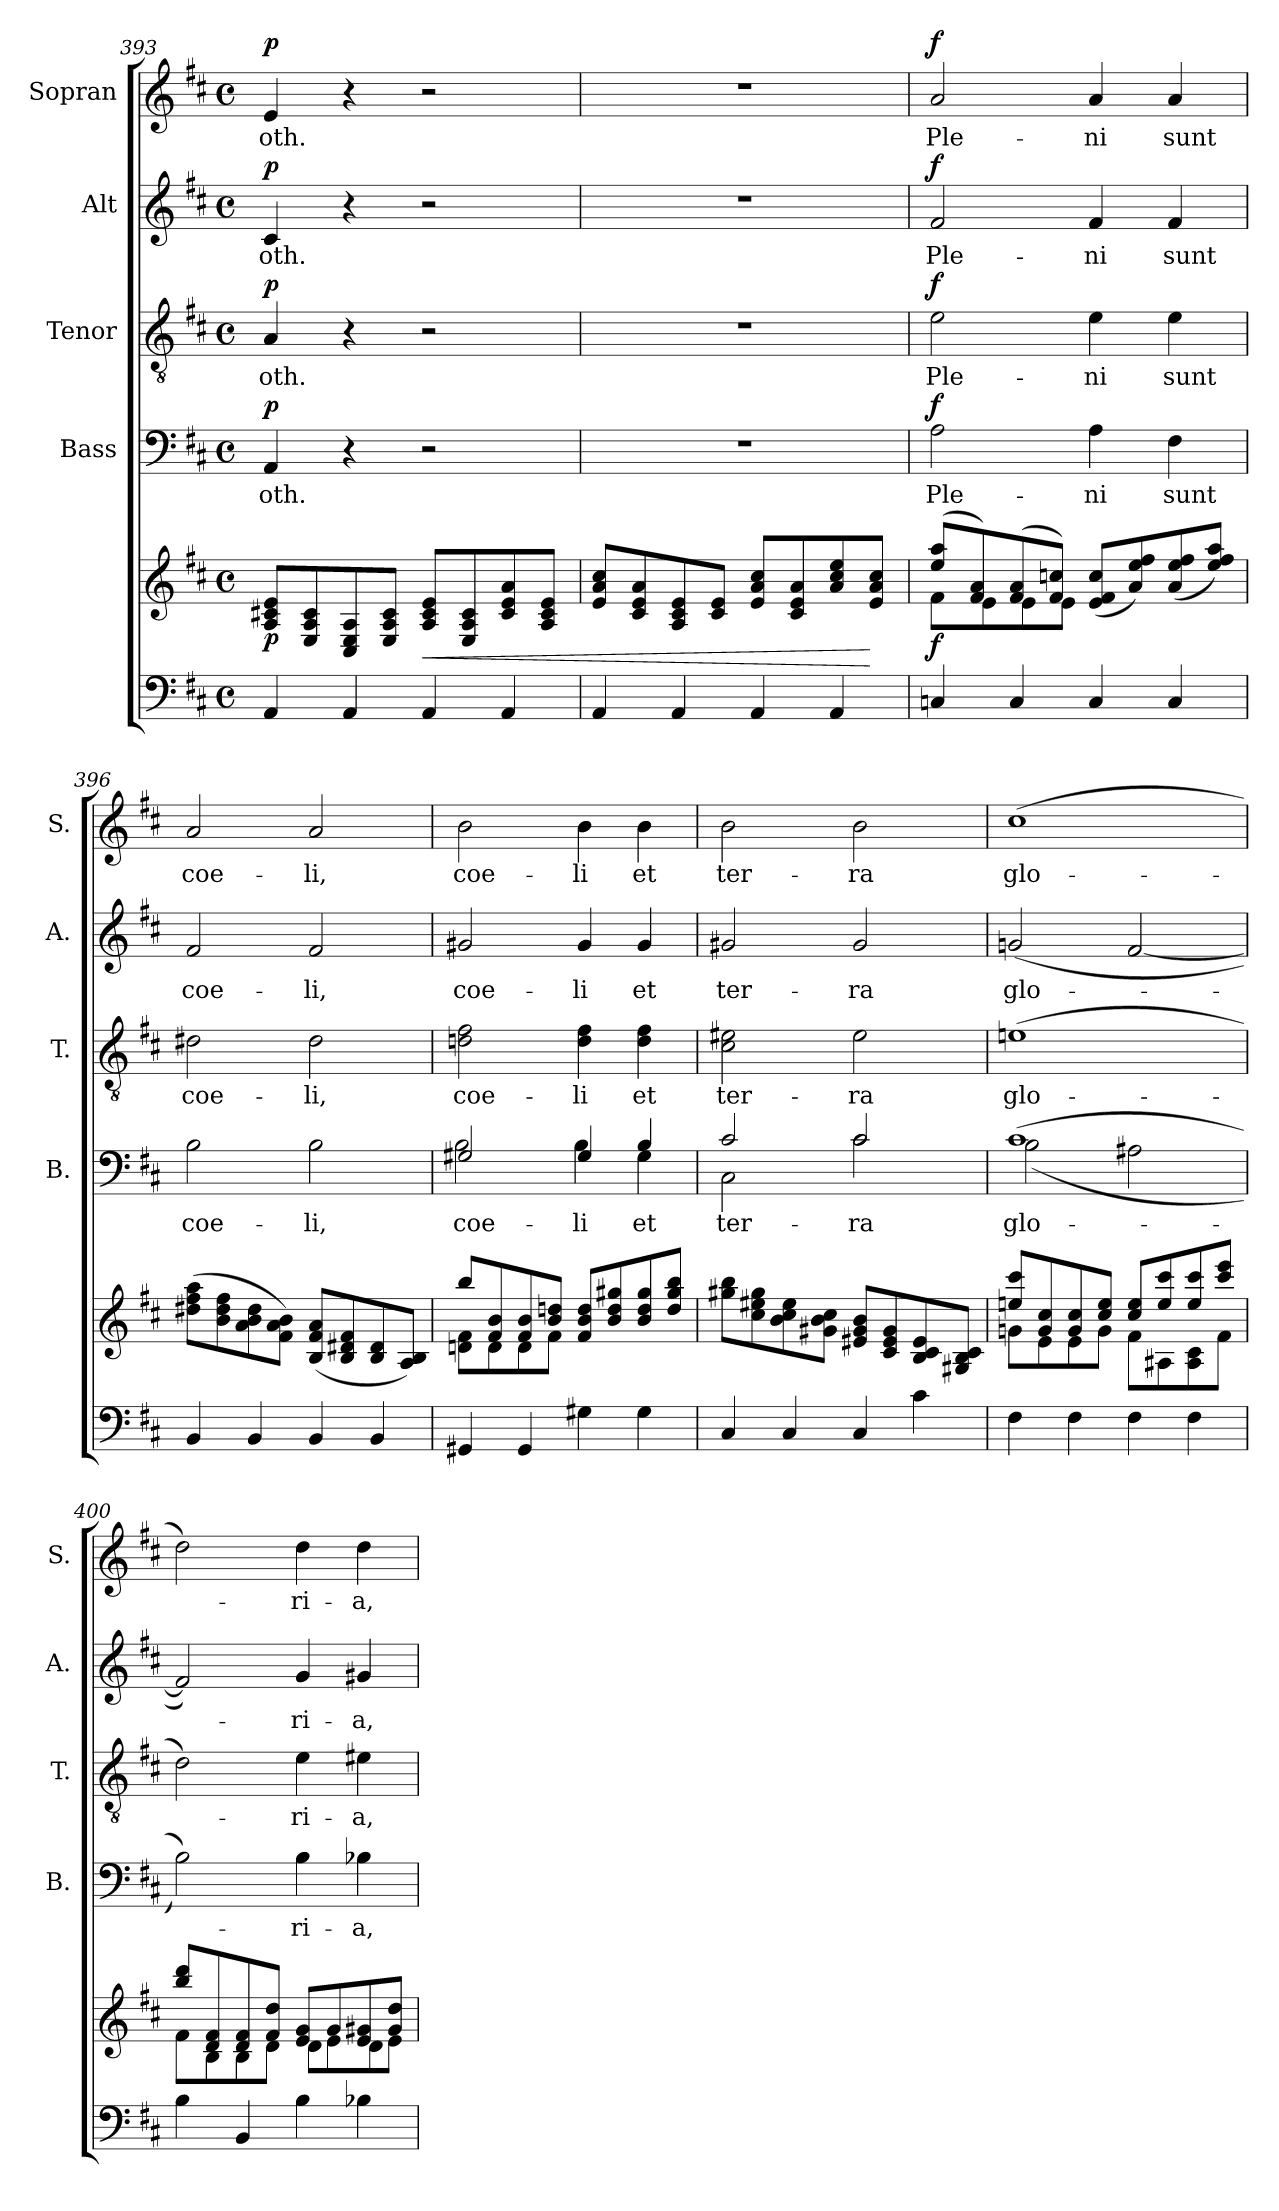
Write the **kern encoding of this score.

**kern	**kern	**dynam	**kern	**text	**dynam	**kern	**text	**dynam	**kern	**text	**dynam	**kern	**text	**dynam
*part5	*part5	*part5	*part4	*part4	*part4	*part3	*part3	*part3	*part2	*part2	*part2	*part1	*part1	*part1
*staff6	*staff5	*staff5/6	*staff4	*staff4	*staff4	*staff3	*staff3	*staff3	*staff2	*staff2	*staff2	*staff1	*staff1	*staff1
*	*	*	*I"Bass	*	*	*I"Tenor	*	*	*I"Alt	*	*	*I"Sopran	*	*
*	*	*	*I'B.	*	*	*I'T.	*	*	*I'A.	*	*	*I'S.	*	*
*clefF4	*clefG2	*	*clefF4	*	*	*clefGv2	*	*	*clefG2	*	*	*clefG2	*	*
*k[f#c#]	*k[f#c#]	*	*k[f#c#]	*	*	*k[f#c#]	*	*	*k[f#c#]	*	*	*k[f#c#]	*	*
*D:	*D:	*	*D:	*	*	*D:	*	*	*D:	*	*	*D:	*	*
*M4/4	*M4/4	*	*M4/4	*	*	*M4/4	*	*	*M4/4	*	*	*M4/4	*	*
*met(c)	*met(c)	*	*met(c)	*	*	*met(c)	*	*	*met(c)	*	*	*met(c)	*	*
=393	=393	=393	=393	=393	=393	=393	=393	=393	=393	=393	=393	=393	=393	=393
!	!	!LO:DY:b	!	!LO:LY:b	!LO:DY:a	!	!LO:LY:b	!LO:DY:a	!	!LO:LY:b	!LO:DY:a	!	!LO:LY:b	!LO:DY:a
4AA/	8A/ 8c#X/ 8e/L	p	4AA/	-oth.	p	4A/	-oth.	p	4c#/	-oth.	p	4e/	-oth.	p
.	8E/ 8A/ 8c#/	.	.	.	.	.	.	.	.	.	.	.	.	.
4AA/	8C#/ 8E/ 8A/	.	4r	.	.	4r	.	.	4r	.	.	4r	.	.
.	8E/ 8A/ 8c#/J	.	.	.	.	.	.	.	.	.	.	.	.	.
!	!	!LO:HP:b	!	!	!	!	!	!	!	!	!	!	!	!
4AA/	8A/ 8c#/ 8e/L	<	2r	.	.	2r	.	.	2r	.	.	2r	.	.
.	8E/ 8A/ 8c#/	.	.	.	.	.	.	.	.	.	.	.	.	.
4AA/	8c#/ 8e/ 8a/	.	.	.	.	.	.	.	.	.	.	.	.	.
.	8A/ 8c#/ 8e/J	.	.	.	.	.	.	.	.	.	.	.	.	.
=394	=394	=394	=394	=394	=394	=394	=394	=394	=394	=394	=394	=394	=394	=394
4AA/	8e/ 8a/ 8cc#/L	.	1r	.	.	1r	.	.	1r	.	.	1r	.	.
.	8c#/ 8e/ 8a/	.	.	.	.	.	.	.	.	.	.	.	.	.
4AA/	8A/ 8c#/ 8e/	.	.	.	.	.	.	.	.	.	.	.	.	.
.	8c#/ 8e/J	.	.	.	.	.	.	.	.	.	.	.	.	.
4AA/	8e/ 8a/ 8cc#/L	.	.	.	.	.	.	.	.	.	.	.	.	.
.	8c#/ 8e/ 8a/	.	.	.	.	.	.	.	.	.	.	.	.	.
4AA/	8a/ 8cc#/ 8ee/	.	.	.	.	.	.	.	.	.	.	.	.	.
.	8e/ 8a/ 8cc#/J	[	.	.	.	.	.	.	.	.	.	.	.	.
=395	=395	=395	=395	=395	=395	=395	=395	=395	=395	=395	=395	=395	=395	=395
*	*^	*	*	*	*	*	*	*	*	*	*	*	*	*
!	!	!	!LO:DY:b	!	!LO:LY:b	!LO:DY:a	!	!LO:LY:b	!LO:DY:a	!	!LO:LY:b	!LO:DY:a	!	!LO:LY:b	!LO:DY:a
4Cn/	(>8ee/ 8aa/L	8f#\L	f	2A\	Ple-	f	2e\	Ple-	f	2f#/	Ple-	f	2a/	Ple-	f
.	8f#/ 8a/)	8e\	.	.	.	.	.	.	.	.	.	.	.	.	.
4C/	(>8f#/ 8a/	8e\	.	.	.	.	.	.	.	.	.	.	.	.	.
.	8f#/ 8ccn/J)	8e\J	.	.	.	.	.	.	.	.	.	.	.	.	.
!	!	!	!	!	!LO:LY:b	!	!	!LO:LY:b	!	!	!LO:LY:b	!	!	!LO:LY:b	!
4C/	(<8e/ 8f#/ 8cc/L	2ryy	.	4A\	-ni	.	4e\	-ni	.	4f#/	-ni	.	4a/	-ni	.
.	8a/ 8ee/ 8ff#/)	.	.	.	.	.	.	.	.	.	.	.	.	.	.
!	!	!	!	!	!LO:LY:b	!	!	!LO:LY:b	!	!	!LO:LY:b	!	!	!LO:LY:b	!
4C/	(<8a/ 8ee/ 8ff#/	.	.	4F#\	sunt	.	4e\	sunt	.	4f#/	sunt	.	4a/	sunt	.
.	8ee/ 8ff#/ 8aa/J)	.	.	.	.	.	.	.	.	.	.	.	.	.	.
*	*v	*v	*	*	*	*	*	*	*	*	*	*	*	*	*
=396	=396	=396	=396	=396	=396	=396	=396	=396	=396	=396	=396	=396	=396	=396
!	!	!	!	!LO:LY:b	!	!	!LO:LY:b	!	!	!LO:LY:b	!	!	!LO:LY:b	!
4BB/	(>8dd#X\ 8ff#\ 8aa\L	.	2B\	coe-	.	2d#X\	coe-	.	2f#/	coe-	.	2a/	coe-	.
.	8b\ 8dd#\ 8ff#\	.	.	.	.	.	.	.	.	.	.	.	.	.
4BB/	8a\ 8b\ 8dd#\	.	.	.	.	.	.	.	.	.	.	.	.	.
.	8f#\ 8a\ 8b\J)	.	.	.	.	.	.	.	.	.	.	.	.	.
!	!	!	!	!LO:LY:b	!	!	!LO:LY:b	!	!	!LO:LY:b	!	!	!LO:LY:b	!
4BB/	(<8B/ 8f#/ 8a/L	.	2B\	-li,	.	2d#\	-li,	.	2f#/	-li,	.	2a/	-li,	.
.	8B/ 8d#X/ 8f#/	.	.	.	.	.	.	.	.	.	.	.	.	.
4BB/	8B/ 8d#/	.	.	.	.	.	.	.	.	.	.	.	.	.
.	8A/ 8B/J)	.	.	.	.	.	.	.	.	.	.	.	.	.
=397	=397	=397	=397	=397	=397	=397	=397	=397	=397	=397	=397	=397	=397	=397
*	*^	*	*	*	*	*	*	*	*	*	*	*	*	*
!	!	!	!	!	!LO:LY:b	!	!	!LO:LY:b	!	!	!LO:LY:b	!	!	!LO:LY:b	!
*	*	*	*	*^	*	*	*	*	*	*	*	*	*	*	*
4GG#X/	8bb/L	8dn\ 8f#\L	.	2G#X/	2B\	coe-	.	2dn\ 2f#\	coe-	.	2g#X/	coe-	.	2b\	coe-	.
.	8f#/ 8b/	8d\	.	.	.	.	.	.	.	.	.	.	.	.	.	.
4GG#/	8f#/ 8b/	8d\	.	.	.	.	.	.	.	.	.	.	.	.	.	.
.	8b/ 8ddn/J	8f#\J	.	.	.	.	.	.	.	.	.	.	.	.	.	.
!	!	!	!	!	!	!LO:LY:b	!	!	!LO:LY:b	!	!	!LO:LY:b	!	!	!LO:LY:b	!
4G#X\	8f#/ 8b/ 8dd/L	2ryy	.	4G#/	4B\	-li	.	4d\ 4f#\	-li	.	4g#/	-li	.	4b\	-li	.
.	8b/ 8dd/ 8gg#X/	.	.	.	.	.	.	.	.	.	.	.	.	.	.	.
!	!	!	!	!	!	!LO:LY:b	!	!	!LO:LY:b	!	!	!LO:LY:b	!	!	!LO:LY:b	!
4G#\	8b/ 8dd/ 8gg#/	.	.	4B/	4G#\	et	.	4d\ 4f#\	et	.	4g#/	et	.	4b\	et	.
.	8dd/ 8gg#/ 8bb/J	.	.	.	.	.	.	.	.	.	.	.	.	.	.	.
*	*v	*v	*	*	*	*	*	*	*	*	*	*	*	*	*	*
!!LO:LB:g=z
=398	=398	=398	=398	=398	=398	=398	=398	=398	=398	=398	=398	=398	=398	=398	=398
!	!	!	!	!	!LO:LY:b	!	!	!LO:LY:b	!	!	!LO:LY:b	!	!	!LO:LY:b	!
4C#/	8gg#X\ 8bb\L	.	2c#/	2C#\	ter-	.	2c#\ 2e#X\	ter-	.	2g#X/	ter-	.	2b\	ter-	.
.	8cc#\ 8ee#X\ 8gg#\	.	.	.	.	.	.	.	.	.	.	.	.	.	.
4C#/	8b\ 8cc#\ 8ee#\	.	.	.	.	.	.	.	.	.	.	.	.	.	.
.	8g#X\ 8b\ 8cc#\J	.	.	.	.	.	.	.	.	.	.	.	.	.	.
!	!	!	!	!	!LO:LY:b	!	!	!LO:LY:b	!	!	!LO:LY:b	!	!	!LO:LY:b	!
4C#/	8e#X/ 8g#/ 8b/L	.	2c#/	2c#\	-ra	.	2e#\	-ra	.	2g#/	-ra	.	2b\	-ra	.
.	8c#/ 8e#/ 8g#/	.	.	.	.	.	.	.	.	.	.	.	.	.	.
4c#\	8B/ 8c#/ 8e#/	.	.	.	.	.	.	.	.	.	.	.	.	.	.
.	8G#X/ 8B/ 8c#/J	.	.	.	.	.	.	.	.	.	.	.	.	.	.
=399	=399	=399	=399	=399	=399	=399	=399	=399	=399	=399	=399	=399	=399	=399	=399
*	*^	*	*	*	*	*	*	*	*	*	*	*	*	*	*
!	!	!	!	!	!	!LO:LY:b	!	!	!LO:LY:b	!	!	!LO:LY:b	!	!	!LO:LY:b	!
4F#\	8een/ 8ccc#/L	8gn\L	.	(>1c#	(<2B\	glo-	.	(>1en	glo-	.	(<2gn/	glo-	.	(>1cc#	glo-	.
.	8g/ 8cc#/	8e\	.	.	.	.	.	.	.	.	.	.	.	.	.	.
4F#\	8g/ 8cc#/	8e\	.	.	.	.	.	.	.	.	.	.	.	.	.	.
.	8cc#/ 8ee/J	8g\J	.	.	.	.	.	.	.	.	.	.	.	.	.	.
4F#\	8cc#/ 8ee/L	8f#\L	.	.	2A#X\	.	.	.	.	.	[2f#/	.	.	.	.	.
.	8ee/ 8ccc#/	8A#X\	.	.	.	.	.	.	.	.	.	.	.	.	.	.
4F#\	8ee/ 8ccc#/	8A#\ 8c#\	.	.	.	.	.	.	.	.	.	.	.	.	.	.
.	8ccc#/ 8eee/J	8f#\J	.	.	.	.	.	.	.	.	.	.	.	.	.	.
*	*	*	*	*v	*v	*	*	*	*	*	*	*	*	*	*	*
=400	=400	=400	=400	=400	=400	=400	=400	=400	=400	=400	=400	=400	=400	=400	=400
4B\	8bb/ 8ddd/L	8f#\L	.	2B\))	.	.	2d\)	.	.	2f#/])	.	.	2dd\)	.	.
.	8d/ 8f#/	8B\	.	.	.	.	.	.	.	.	.	.	.	.	.
4BB/	8d/ 8f#/	8B\	.	.	.	.	.	.	.	.	.	.	.	.	.
.	8f#/ 8dd/J	8d\J	.	.	.	.	.	.	.	.	.	.	.	.	.
!	!	!	!	!	!LO:LY:b	!	!	!LO:LY:b	!	!	!LO:LY:b	!	!	!LO:LY:b	!
4B\	8e/ 8g/L	8d\L	.	4B\	-ri-	.	4e\	-ri-	.	4g/	-ri-	.	4dd\	-ri-	.
.	8g/	8e\	.	.	.	.	.	.	.	.	.	.	.	.	.
!	!	!	!	!	!LO:LY:b	!	!	!LO:LY:b	!	!	!LO:LY:b	!	!	!LO:LY:b	!
4B-X\	8e/ 8g#X/	8d\	.	4B-X\	-a,	.	4e#X\	-a,	.	4g#X/	-a,	.	4dd\	-a,	.
.	8g#/ 8dd/J	8e\J	.	.	.	.	.	.	.	.	.	.	.	.	.
*	*v	*v	*	*	*	*	*	*	*	*	*	*	*	*	*
=	=	=	=	=	=	=	=	=	=	=	=	=	=	=
*-	*-	*-	*-	*-	*-	*-	*-	*-	*-	*-	*-	*-	*-	*-
